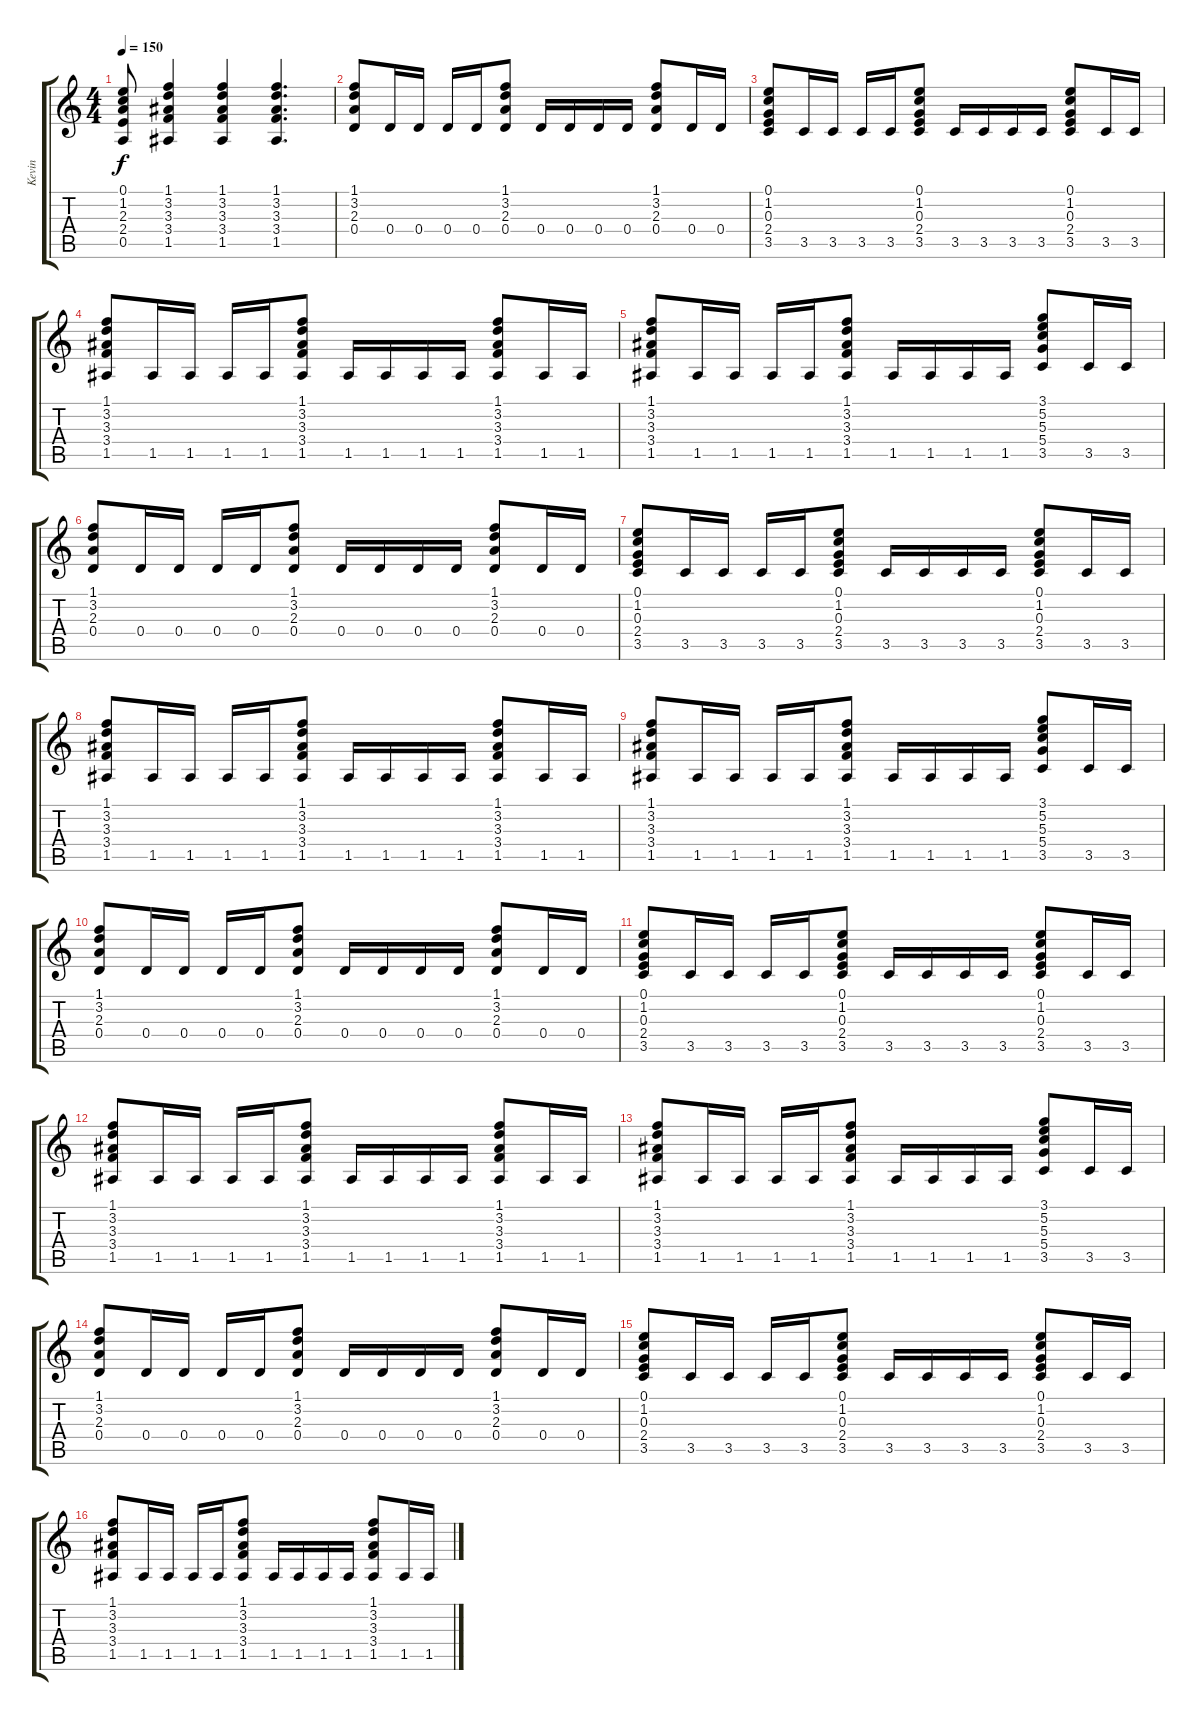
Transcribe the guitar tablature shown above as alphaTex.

\track ("Kevin" "Kevin") {instrument acousticguitarnylon}
\staff {score tabs}
\tuning (E4 B3 G3 D3 A2 E2) {hide}
\ts (4 4)
\tempo 150
\clef g2
\ks c
(0.1 1.2 2.3 2.4 0.5).8{dy f} (1.1 3.2 3.3 3.4 1.5).4 (1.1 3.2 3.3 3.4 1.5).4 (1.1 3.2 3.3 3.4 1.5).4{d} |
(1.1 3.2 2.3 0.4).8 0.4.16 0.4.16 0.4.16 0.4.16 (1.1 3.2 2.3 0.4).8 0.4.16 0.4.16 0.4.16 0.4.16 (1.1 3.2 2.3 0.4).8 0.4.16 0.4.16 |
(0.1 1.2 0.3 2.4 3.5).8 3.5.16 3.5.16 3.5.16 3.5.16 (0.1 1.2 0.3 2.4 3.5).8 3.5.16 3.5.16 3.5.16 3.5.16 (0.1 1.2 0.3 2.4 3.5).8 3.5.16 3.5.16 |
(1.1 3.2 3.3 3.4 1.5).8 1.5.16 1.5.16 1.5.16 1.5.16 (1.1 3.2 3.3 3.4 1.5).8 1.5.16 1.5.16 1.5.16 1.5.16 (1.1 3.2 3.3 3.4 1.5).8 1.5.16 1.5.16 |
(1.1 3.2 3.3 3.4 1.5).8 1.5.16 1.5.16 1.5.16 1.5.16 (1.1 3.2 3.3 3.4 1.5).8 1.5.16 1.5.16 1.5.16 1.5.16 (3.1 5.2 5.3 5.4 3.5).8 3.5.16 3.5.16 |
(1.1 3.2 2.3 0.4).8 0.4.16 0.4.16 0.4.16 0.4.16 (1.1 3.2 2.3 0.4).8 0.4.16 0.4.16 0.4.16 0.4.16 (1.1 3.2 2.3 0.4).8 0.4.16 0.4.16 |
(0.1 1.2 0.3 2.4 3.5).8 3.5.16 3.5.16 3.5.16 3.5.16 (0.1 1.2 0.3 2.4 3.5).8 3.5.16 3.5.16 3.5.16 3.5.16 (0.1 1.2 0.3 2.4 3.5).8 3.5.16 3.5.16 |
(1.1 3.2 3.3 3.4 1.5).8 1.5.16 1.5.16 1.5.16 1.5.16 (1.1 3.2 3.3 3.4 1.5).8 1.5.16 1.5.16 1.5.16 1.5.16 (1.1 3.2 3.3 3.4 1.5).8 1.5.16 1.5.16 |
(1.1 3.2 3.3 3.4 1.5).8 1.5.16 1.5.16 1.5.16 1.5.16 (1.1 3.2 3.3 3.4 1.5).8 1.5.16 1.5.16 1.5.16 1.5.16 (3.1 5.2 5.3 5.4 3.5).8 3.5.16 3.5.16 |
(1.1 3.2 2.3 0.4).8 0.4.16 0.4.16 0.4.16 0.4.16 (1.1 3.2 2.3 0.4).8 0.4.16 0.4.16 0.4.16 0.4.16 (1.1 3.2 2.3 0.4).8 0.4.16 0.4.16 |
(0.1 1.2 0.3 2.4 3.5).8 3.5.16 3.5.16 3.5.16 3.5.16 (0.1 1.2 0.3 2.4 3.5).8 3.5.16 3.5.16 3.5.16 3.5.16 (0.1 1.2 0.3 2.4 3.5).8 3.5.16 3.5.16 |
(1.1 3.2 3.3 3.4 1.5).8 1.5.16 1.5.16 1.5.16 1.5.16 (1.1 3.2 3.3 3.4 1.5).8 1.5.16 1.5.16 1.5.16 1.5.16 (1.1 3.2 3.3 3.4 1.5).8 1.5.16 1.5.16 |
(1.1 3.2 3.3 3.4 1.5).8 1.5.16 1.5.16 1.5.16 1.5.16 (1.1 3.2 3.3 3.4 1.5).8 1.5.16 1.5.16 1.5.16 1.5.16 (3.1 5.2 5.3 5.4 3.5).8 3.5.16 3.5.16 |
(1.1 3.2 2.3 0.4).8 0.4.16 0.4.16 0.4.16 0.4.16 (1.1 3.2 2.3 0.4).8 0.4.16 0.4.16 0.4.16 0.4.16 (1.1 3.2 2.3 0.4).8 0.4.16 0.4.16 |
(0.1 1.2 0.3 2.4 3.5).8 3.5.16 3.5.16 3.5.16 3.5.16 (0.1 1.2 0.3 2.4 3.5).8 3.5.16 3.5.16 3.5.16 3.5.16 (0.1 1.2 0.3 2.4 3.5).8 3.5.16 3.5.16 |
(1.1 3.2 3.3 3.4 1.5).8 1.5.16 1.5.16 1.5.16 1.5.16 (1.1 3.2 3.3 3.4 1.5).8 1.5.16 1.5.16 1.5.16 1.5.16 (1.1 3.2 3.3 3.4 1.5).8 1.5.16 1.5.16
